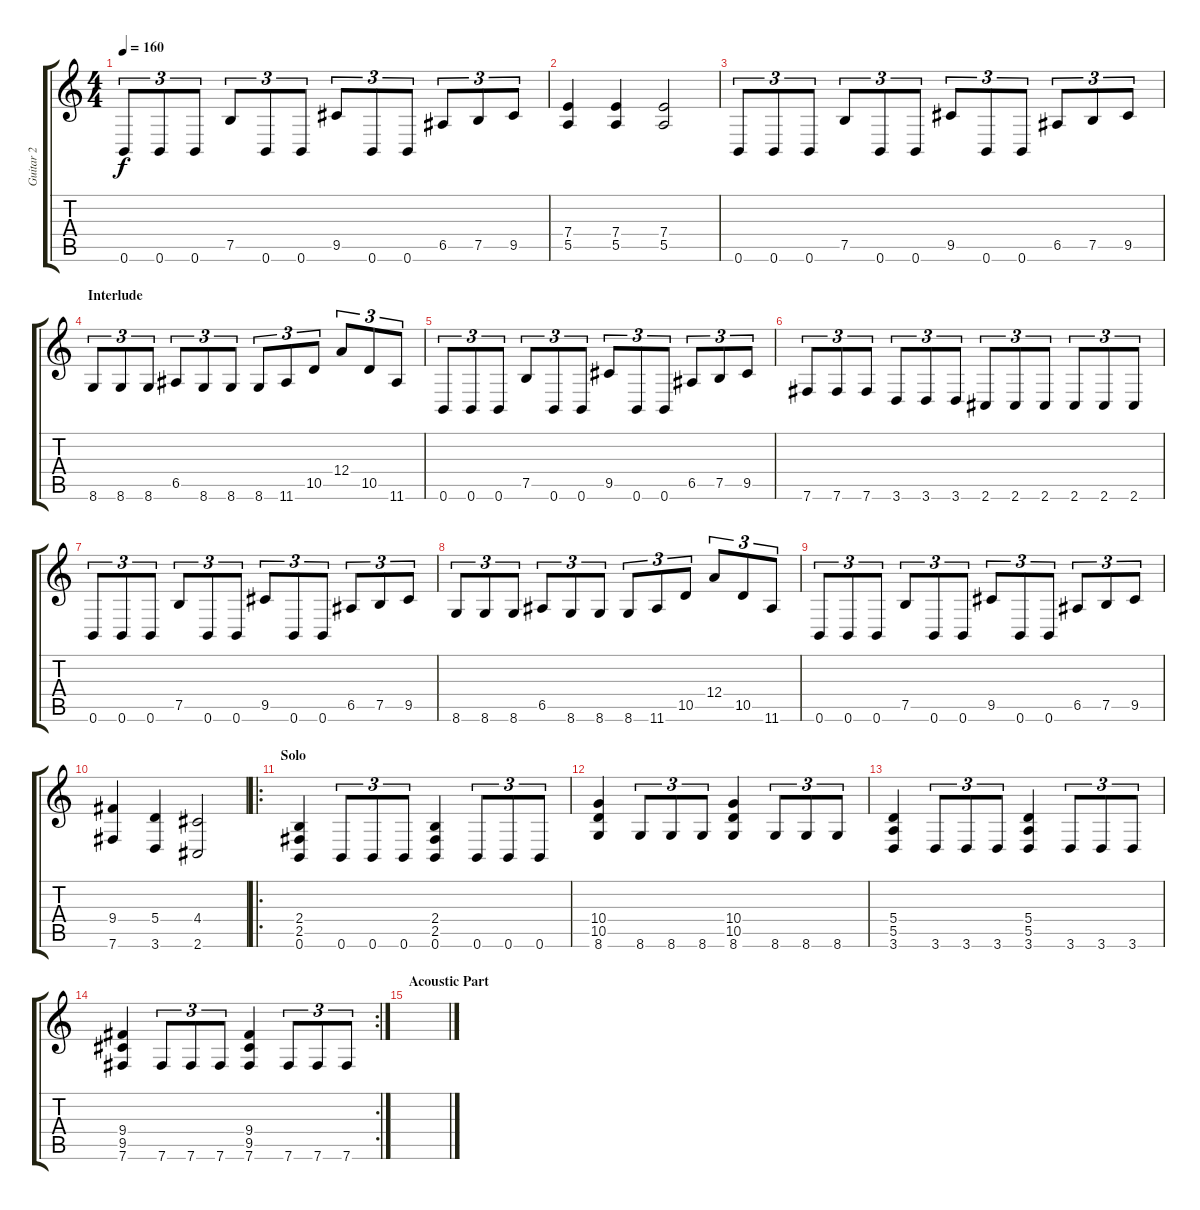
\track ("Guitar 2" "Guitar 2") {instrument distortionguitar}
\staff {score tabs}
\tuning (B3 Gb3 D3 A2 E2 B1) {hide}
\ts (4 4)
\tempo 160
\clef g2
\ks c
0.6.8{tu (3 2) dy f} 0.6.8{tu (3 2)} 0.6.8{tu (3 2)} 7.5.8{tu (3 2)} 0.6.8{tu (3 2)} 0.6.8{tu (3 2)} 9.5.8{tu (3 2)} 0.6.8{tu (3 2)} 0.6.8{tu (3 2)} 6.5.8{tu (3 2)} 7.5.8{tu (3 2)} 9.5.8{tu (3 2)} |
(7.4 5.5).4 (7.4 5.5).4 (7.4 5.5).2 |
0.6.8{tu (3 2)} 0.6.8{tu (3 2)} 0.6.8{tu (3 2)} 7.5.8{tu (3 2)} 0.6.8{tu (3 2)} 0.6.8{tu (3 2)} 9.5.8{tu (3 2)} 0.6.8{tu (3 2)} 0.6.8{tu (3 2)} 6.5.8{tu (3 2)} 7.5.8{tu (3 2)} 9.5.8{tu (3 2)} |
\section ("" "Interlude")
8.6.8{tu (3 2)} 8.6.8{tu (3 2)} 8.6.8{tu (3 2)} 6.5.8{tu (3 2)} 8.6.8{tu (3 2)} 8.6.8{tu (3 2)} 8.6.8{tu (3 2)} 11.6.8{tu (3 2)} 10.5.8{tu (3 2)} 12.4.8{tu (3 2)} 10.5.8{tu (3 2)} 11.6.8{tu (3 2)} |
0.6.8{tu (3 2)} 0.6.8{tu (3 2)} 0.6.8{tu (3 2)} 7.5.8{tu (3 2)} 0.6.8{tu (3 2)} 0.6.8{tu (3 2)} 9.5.8{tu (3 2)} 0.6.8{tu (3 2)} 0.6.8{tu (3 2)} 6.5.8{tu (3 2)} 7.5.8{tu (3 2)} 9.5.8{tu (3 2)} |
7.6.8{tu (3 2)} 7.6.8{tu (3 2)} 7.6.8{tu (3 2)} 3.6.8{tu (3 2)} 3.6.8{tu (3 2)} 3.6.8{tu (3 2)} 2.6.8{tu (3 2)} 2.6.8{tu (3 2)} 2.6.8{tu (3 2)} 2.6.8{tu (3 2)} 2.6.8{tu (3 2)} 2.6.8{tu (3 2)} |
0.6.8{tu (3 2)} 0.6.8{tu (3 2)} 0.6.8{tu (3 2)} 7.5.8{tu (3 2)} 0.6.8{tu (3 2)} 0.6.8{tu (3 2)} 9.5.8{tu (3 2)} 0.6.8{tu (3 2)} 0.6.8{tu (3 2)} 6.5.8{tu (3 2)} 7.5.8{tu (3 2)} 9.5.8{tu (3 2)} |
8.6.8{tu (3 2)} 8.6.8{tu (3 2)} 8.6.8{tu (3 2)} 6.5.8{tu (3 2)} 8.6.8{tu (3 2)} 8.6.8{tu (3 2)} 8.6.8{tu (3 2)} 11.6.8{tu (3 2)} 10.5.8{tu (3 2)} 12.4.8{tu (3 2)} 10.5.8{tu (3 2)} 11.6.8{tu (3 2)} |
0.6.8{tu (3 2)} 0.6.8{tu (3 2)} 0.6.8{tu (3 2)} 7.5.8{tu (3 2)} 0.6.8{tu (3 2)} 0.6.8{tu (3 2)} 9.5.8{tu (3 2)} 0.6.8{tu (3 2)} 0.6.8{tu (3 2)} 6.5.8{tu (3 2)} 7.5.8{tu (3 2)} 9.5.8{tu (3 2)} |
(9.4 7.6).4 (5.4 3.6).4 (4.4 2.6).2 |
\ro
\section ("" "Solo")
(2.4 2.5 0.6).4 0.6.8{tu (3 2)} 0.6.8{tu (3 2)} 0.6.8{tu (3 2)} (2.4 2.5 0.6).4 0.6.8{tu (3 2)} 0.6.8{tu (3 2)} 0.6.8{tu (3 2)} |
(10.4 10.5 8.6).4 8.6.8{tu (3 2)} 8.6.8{tu (3 2)} 8.6.8{tu (3 2)} (10.4 10.5 8.6).4 8.6.8{tu (3 2)} 8.6.8{tu (3 2)} 8.6.8{tu (3 2)} |
(5.4 5.5 3.6).4 3.6.8{tu (3 2)} 3.6.8{tu (3 2)} 3.6.8{tu (3 2)} (5.4 5.5 3.6).4 3.6.8{tu (3 2)} 3.6.8{tu (3 2)} 3.6.8{tu (3 2)} |
\rc 2
(9.4 9.5 7.6).4 7.6.8{tu (3 2)} 7.6.8{tu (3 2)} 7.6.8{tu (3 2)} (9.4 9.5 7.6).4 7.6.8{tu (3 2)} 7.6.8{tu (3 2)} 7.6.8{tu (3 2)} |
\section ("" "Acoustic Part")
